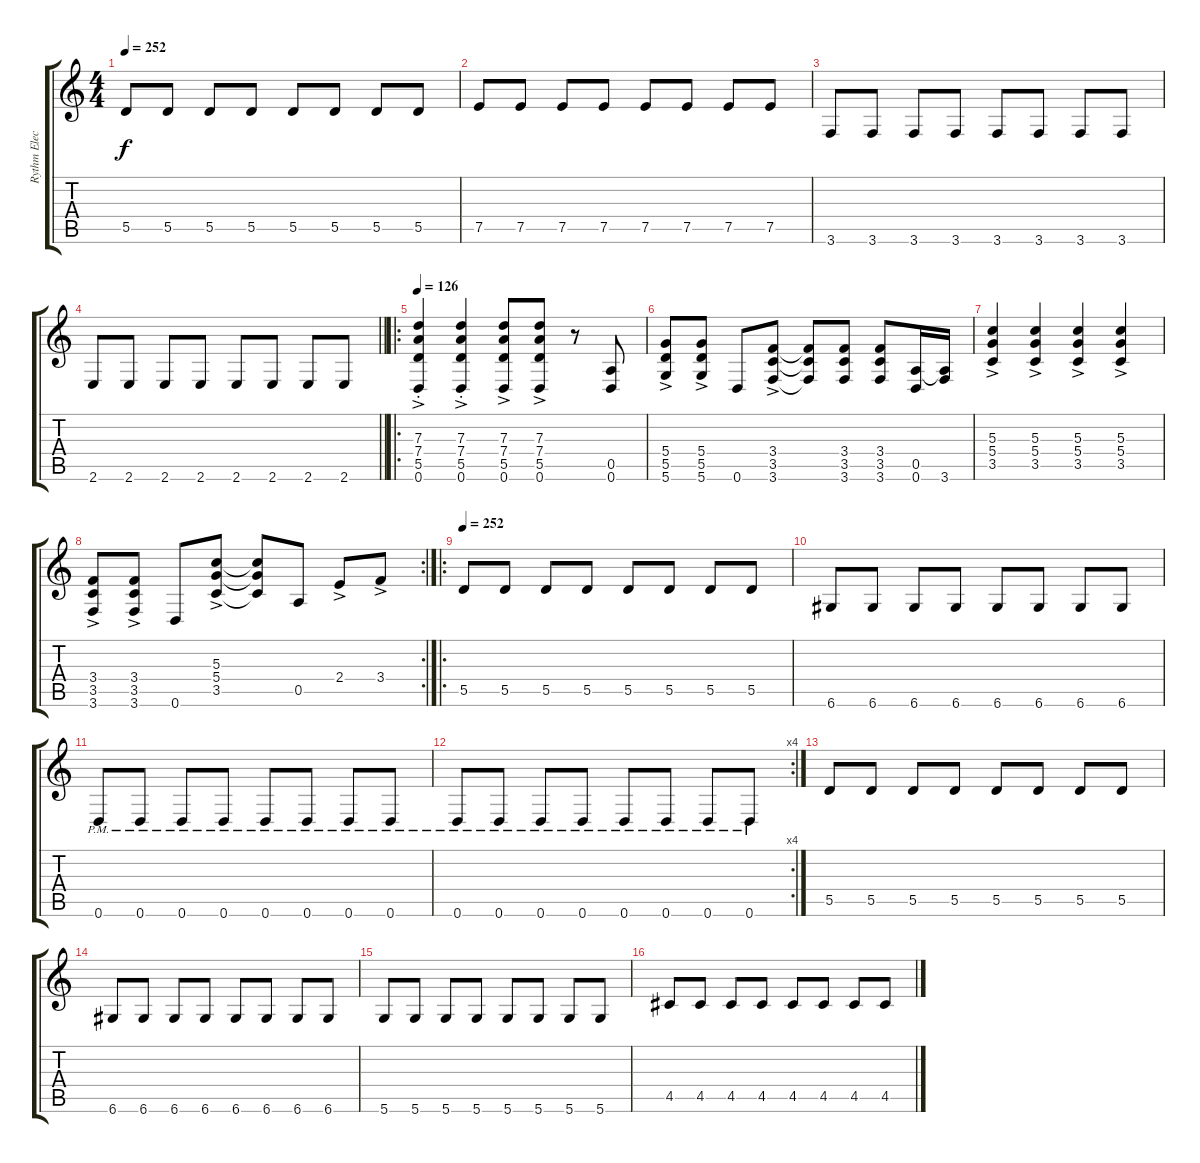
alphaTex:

\track ("Rythm Electric" "Rythm Elec") {instrument overdrivenguitar}
\staff {score tabs}
\tuning (E4 B3 G3 D3 A2 D2) {hide}
\ts (4 4)
\tempo 252
\clef g2
\ks c
5.5.8{dy f} 5.5.8 5.5.8 5.5.8 5.5.8 5.5.8 5.5.8 5.5.8 |
7.5.8 7.5.8 7.5.8 7.5.8 7.5.8 7.5.8 7.5.8 7.5.8 |
3.6.8 3.6.8 3.6.8 3.6.8 3.6.8 3.6.8 3.6.8 3.6.8 |
\barLineRight lightlight
2.6.8 2.6.8 2.6.8 2.6.8 2.6.8 2.6.8 2.6.8 2.6.8 |
\ro
\tempo 126
(7.3 7.4 5.5 0.6{ac st}).4 (7.3 7.4 5.5 0.6{ac st}).4 (7.3 7.4 5.5 0.6{ac}).8 (7.3 7.4 5.5 0.6{ac}).8 r.8 (0.5 0.6).8 |
(5.4 5.5 5.6{ac}).8 (5.4 5.5 5.6{ac}).8 0.6.8 (3.4 3.5 3.6{ac}).8 (3.4{t} 3.5{t} 3.6{t}).8 (3.4 3.5 3.6).8 (3.4 3.5 3.6).8 (0.5 0.6).16 (0.5{t} 3.6).16 |
(5.3 5.4 3.5{ac}).4 (5.3 5.4 3.5{ac}).4 (5.3 5.4 3.5{ac}).4 (5.3 5.4 3.5{ac}).4 |
\rc 2
(3.4 3.5 3.6{ac}).8 (3.4 3.5 3.6{ac}).8 0.6.8 (5.3 5.4 3.5{ac}).8 (5.3{t} 5.4{t} 3.5{t}).8 0.5.8 2.4{ac}.8 3.4{ac}.8 |
\ro
\tempo 252
5.5.8 5.5.8 5.5.8 5.5.8 5.5.8 5.5.8 5.5.8 5.5.8 |
6.6.8 6.6.8 6.6.8 6.6.8 6.6.8 6.6.8 6.6.8 6.6.8 |
0.6{pm}.8 0.6{pm}.8 0.6{pm}.8 0.6{pm}.8 0.6{pm}.8 0.6{pm}.8 0.6{pm}.8 0.6{pm}.8 |
\rc 4
0.6{pm}.8 0.6{pm}.8 0.6{pm}.8 0.6{pm}.8 0.6{pm}.8 0.6{pm}.8 0.6{pm}.8 0.6{pm}.8 |
5.5.8 5.5.8 5.5.8 5.5.8 5.5.8 5.5.8 5.5.8 5.5.8 |
6.6.8 6.6.8 6.6.8 6.6.8 6.6.8 6.6.8 6.6.8 6.6.8 |
5.6.8 5.6.8 5.6.8 5.6.8 5.6.8 5.6.8 5.6.8 5.6.8 |
4.5.8 4.5.8 4.5.8 4.5.8 4.5.8 4.5.8 4.5.8 4.5.8
